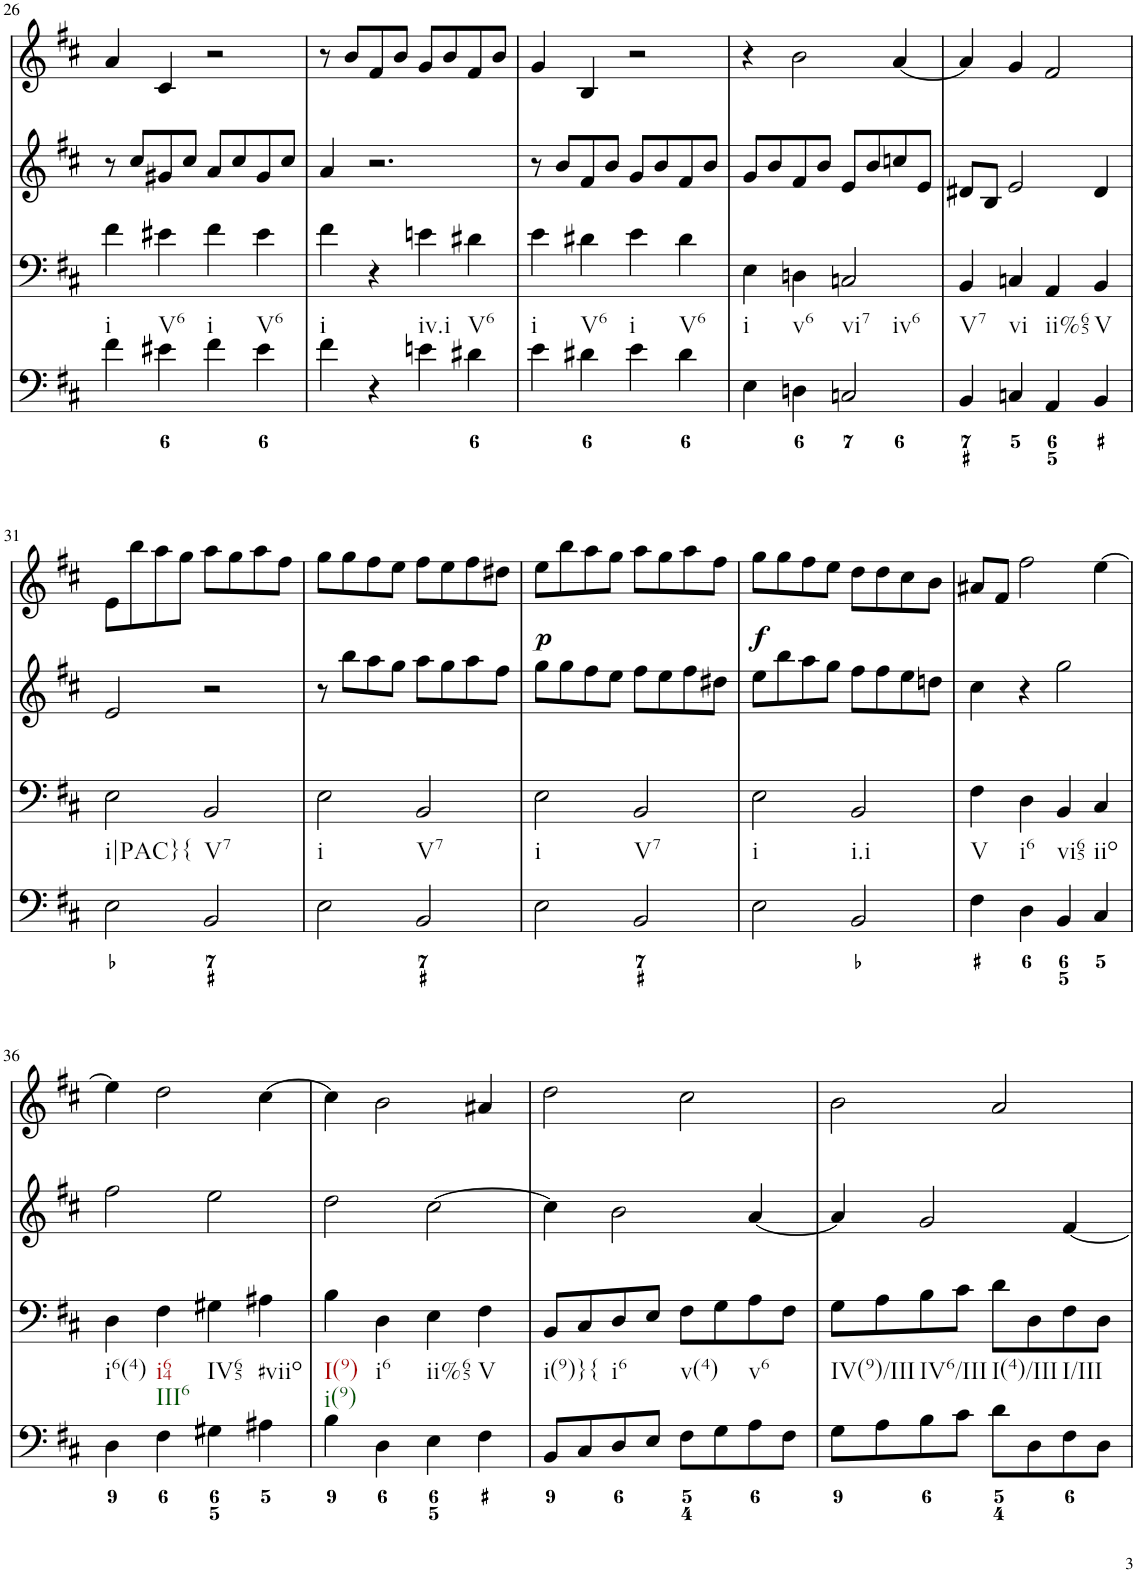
**kern	**kern	**kern	**kern	**dynam
*part4	*part3	*part2	*part1	*part1
*staff4	*staff3	*staff2	*staff1	*staff1
*I"Piano	*I"Piano	*I"Piano	*I"Piano	*
*I'Pno	*I'Pno	*I'Pno	*I'Pno	*
!!LO:PB:g=z
*clefF4	*clefF4	*clefG2	*clefG2	*
*k[f#c#]	*k[f#c#]	*k[f#c#]	*k[f#c#]	*
*b:	*b:	*b:	*b:	*
*M2/2	*M2/2	*M2/2	*M2/2	*
*met(c|)	*met(c|)	*met(c|)	*met(c|)	*
=26	=26	=26	=26	=26
!	!LO:TX:b:t=i	!	!	!
4f#\	4f#\	8r	4a/	.
.	.	8cc#/L	.	.
!	!LO:TX:b:t=V6	!	!	!
4e#X\	4e#X\	8g#X/	4c#/	.
.	.	8cc#/J	.	.
!	!LO:TX:b:t=i	!	!	!
4f#\	4f#\	8a/L	2r	.
.	.	8cc#/	.	.
!	!LO:TX:b:t=V6	!	!	!
4e#\	4e#\	8g#/	.	.
.	.	8cc#/J	.	.
=27	=27	=27	=27	=27
!	!LO:TX:b:t=i	!	!	!
4f#\	4f#\	4a/	8r	.
.	.	.	8b/L	.
4r	4r	2.r	8f#/	.
.	.	.	8b/J	.
!	!LO:TX:b:t=iv.i	!	!	!
4en\	4en\	.	8g/L	.
.	.	.	8b/	.
!	!LO:TX:b:t=V6	!	!	!
4d#X\	4d#X\	.	8f#/	.
.	.	.	8b/J	.
=28	=28	=28	=28	=28
!	!LO:TX:b:t=i	!	!	!
4e\	4e\	8r	4g/	.
.	.	8b/L	.	.
!	!LO:TX:b:t=V6	!	!	!
4d#X\	4d#X\	8f#/	4B/	.
.	.	8b/J	.	.
!	!LO:TX:b:t=i	!	!	!
4e\	4e\	8g/L	2r	.
.	.	8b/	.	.
!	!LO:TX:b:t=V6	!	!	!
4d#\	4d#\	8f#/	.	.
.	.	8b/J	.	.
=29	=29	=29	=29	=29
!	!LO:TX:b:t=i	!	!	!
4E\	4E\	8g/L	4r	.
.	.	8b/	.	.
!	!LO:TX:b:t=v6	!	!	!
4Dn\	4Dn\	8f#/	2b\	.
.	.	8b/J	.	.
!	!LO:TX:b:t=vi7	!	!	!
!	!LO:TX:b:t=iv6	!	!	!
2Cn/	2Cn/	8e/L	.	.
.	.	8b/	.	.
.	.	8ccn/	[4a/	.
.	.	8e/J	.	.
=30	=30	=30	=30	=30
!	!LO:TX:b:t=V7	!	!	!
4BB/	4BB/	8d#X/L	4a/]	.
.	.	8B/J	.	.
!	!LO:TX:b:t=vi	!	!	!
4Cn/	4Cn/	2e/	4g/	.
!	!LO:TX:b:t=ii%65	!	!	!
4AA/	4AA/	.	2f#/	.
!	!LO:TX:b:t=V	!	!	!
4BB/	4BB/	4d#/	.	.
!!LO:LB:g=z
=31	=31	=31	=31	=31
!	!LO:TX:b:t=i|PAC}{	!	!	!
2E\	2E\	2e/	8e\L	.
.	.	.	8bb\	.
.	.	.	8aa\	.
.	.	.	8gg\J	.
!	!LO:TX:b:t=V7	!	!	!
2BB/	2BB/	2r	8aa\L	.
.	.	.	8gg\	.
.	.	.	8aa\	.
.	.	.	8ff#\J	.
=32	=32	=32	=32	=32
!	!LO:TX:b:t=i	!	!	!
2E\	2E\	8r	8gg\L	.
.	.	8bb\L	8gg\	.
.	.	8aa\	8ff#\	.
.	.	8gg\J	8ee\J	.
!	!LO:TX:b:t=V7	!	!	!
2BB/	2BB/	8aa\L	8ff#\L	.
.	.	8gg\	8ee\	.
.	.	8aa\	8ff#\	.
.	.	8ff#\J	8dd#X\J	.
=33	=33	=33	=33	=33
!	!LO:TX:b:t=i	!	!	!
!	!	!	!	!LO:DY:b
2E\	2E\	8gg\L	8ee\L	p
.	.	8gg\	8bb\	.
.	.	8ff#\	8aa\	.
.	.	8ee\J	8gg\J	.
!	!LO:TX:b:t=V7	!	!	!
2BB/	2BB/	8ff#\L	8aa\L	.
.	.	8ee\	8gg\	.
.	.	8ff#\	8aa\	.
.	.	8dd#X\J	8ff#\J	.
=34	=34	=34	=34	=34
!	!LO:TX:b:t=i	!	!	!
!	!	!	!	!LO:DY:b
2E\	2E\	8ee\L	8gg\L	f
.	.	8bb\	8gg\	.
.	.	8aa\	8ff#\	.
.	.	8gg\J	8ee\J	.
!	!LO:TX:b:t=i.i	!	!	!
2BB/	2BB/	8ff#\L	8dd\L	.
.	.	8ff#\	8dd\	.
.	.	8ee\	8cc#\	.
.	.	8ddn\J	8b\J	.
=35	=35	=35	=35	=35
!	!LO:TX:b:t=V	!	!	!
4F#\	4F#\	4cc#\	8a#X/L	.
.	.	.	8f#/J	.
!	!LO:TX:b:t=i6	!	!	!
4D\	4D\	4r	2ff#\	.
!	!LO:TX:b:t=vi65	!	!	!
4BB/	4BB/	2gg\	.	.
!	!LO:TX:b:t=iio	!	!	!
4C#/	4C#/	.	[4ee\	.
!!LO:LB:g=z
=36	=36	=36	=36	=36
!	!LO:TX:b:t=i6(4)	!	!	!
4D\	4D\	2ff#\	4ee\]	.
!	!LO:TX:b:t=i64	!	!	!
!	!LO:TX:b:t=III6	!	!	!
4F#\	4F#\	.	2dd\	.
!	!LO:TX:b:t=IV65	!	!	!
4G#X\	4G#X\	2ee\	.	.
!	!LO:TX:b:t=#viio	!	!	!
4A#X\	4A#X\	.	[4cc#\	.
=37	=37	=37	=37	=37
!	!LO:TX:b:t=I(9)	!	!	!
!	!LO:TX:b:t=i(9)	!	!	!
4B\	4B\	2dd\	4cc#\]	.
!	!LO:TX:b:t=i6	!	!	!
4D\	4D\	.	2b\	.
!	!LO:TX:b:t=ii%65	!	!	!
4E\	4E\	[2cc#\	.	.
!	!LO:TX:b:t=V	!	!	!
4F#\	4F#\	.	4a#X/	.
=38	=38	=38	=38	=38
!	!LO:TX:b:t=i(9)}{	!	!	!
8BB/L	8BB/L	4cc#\]	2dd\	.
8C#/	8C#/	.	.	.
!	!LO:TX:b:t=i6	!	!	!
8D/	8D/	2b\	.	.
8E/J	8E/J	.	.	.
!	!LO:TX:b:t=v(4)	!	!	!
8F#\L	8F#\L	.	2cc#\	.
8G\	8G\	.	.	.
!	!LO:TX:b:t=v6	!	!	!
8A\	8A\	[4a/	.	.
8F#\J	8F#\J	.	.	.
=39	=39	=39	=39	=39
!	!LO:TX:b:t=IV(9)/III	!	!	!
8G\L	8G\L	4a/]	2b\	.
8A\	8A\	.	.	.
!	!LO:TX:b:t=IV6/III	!	!	!
8B\	8B\	2g/	.	.
8c#\J	8c#\J	.	.	.
!	!LO:TX:b:t=I(4)/III	!	!	!
8d\L	8d\L	.	2a/	.
8D\	8D\	.	.	.
!	!LO:TX:b:t=I/III	!	!	!
8F#\	8F#\	[4f#/	.	.
8D\J	8D\J	.	.	.
=	=	=	=	=
*-	*-	*-	*-	*-
